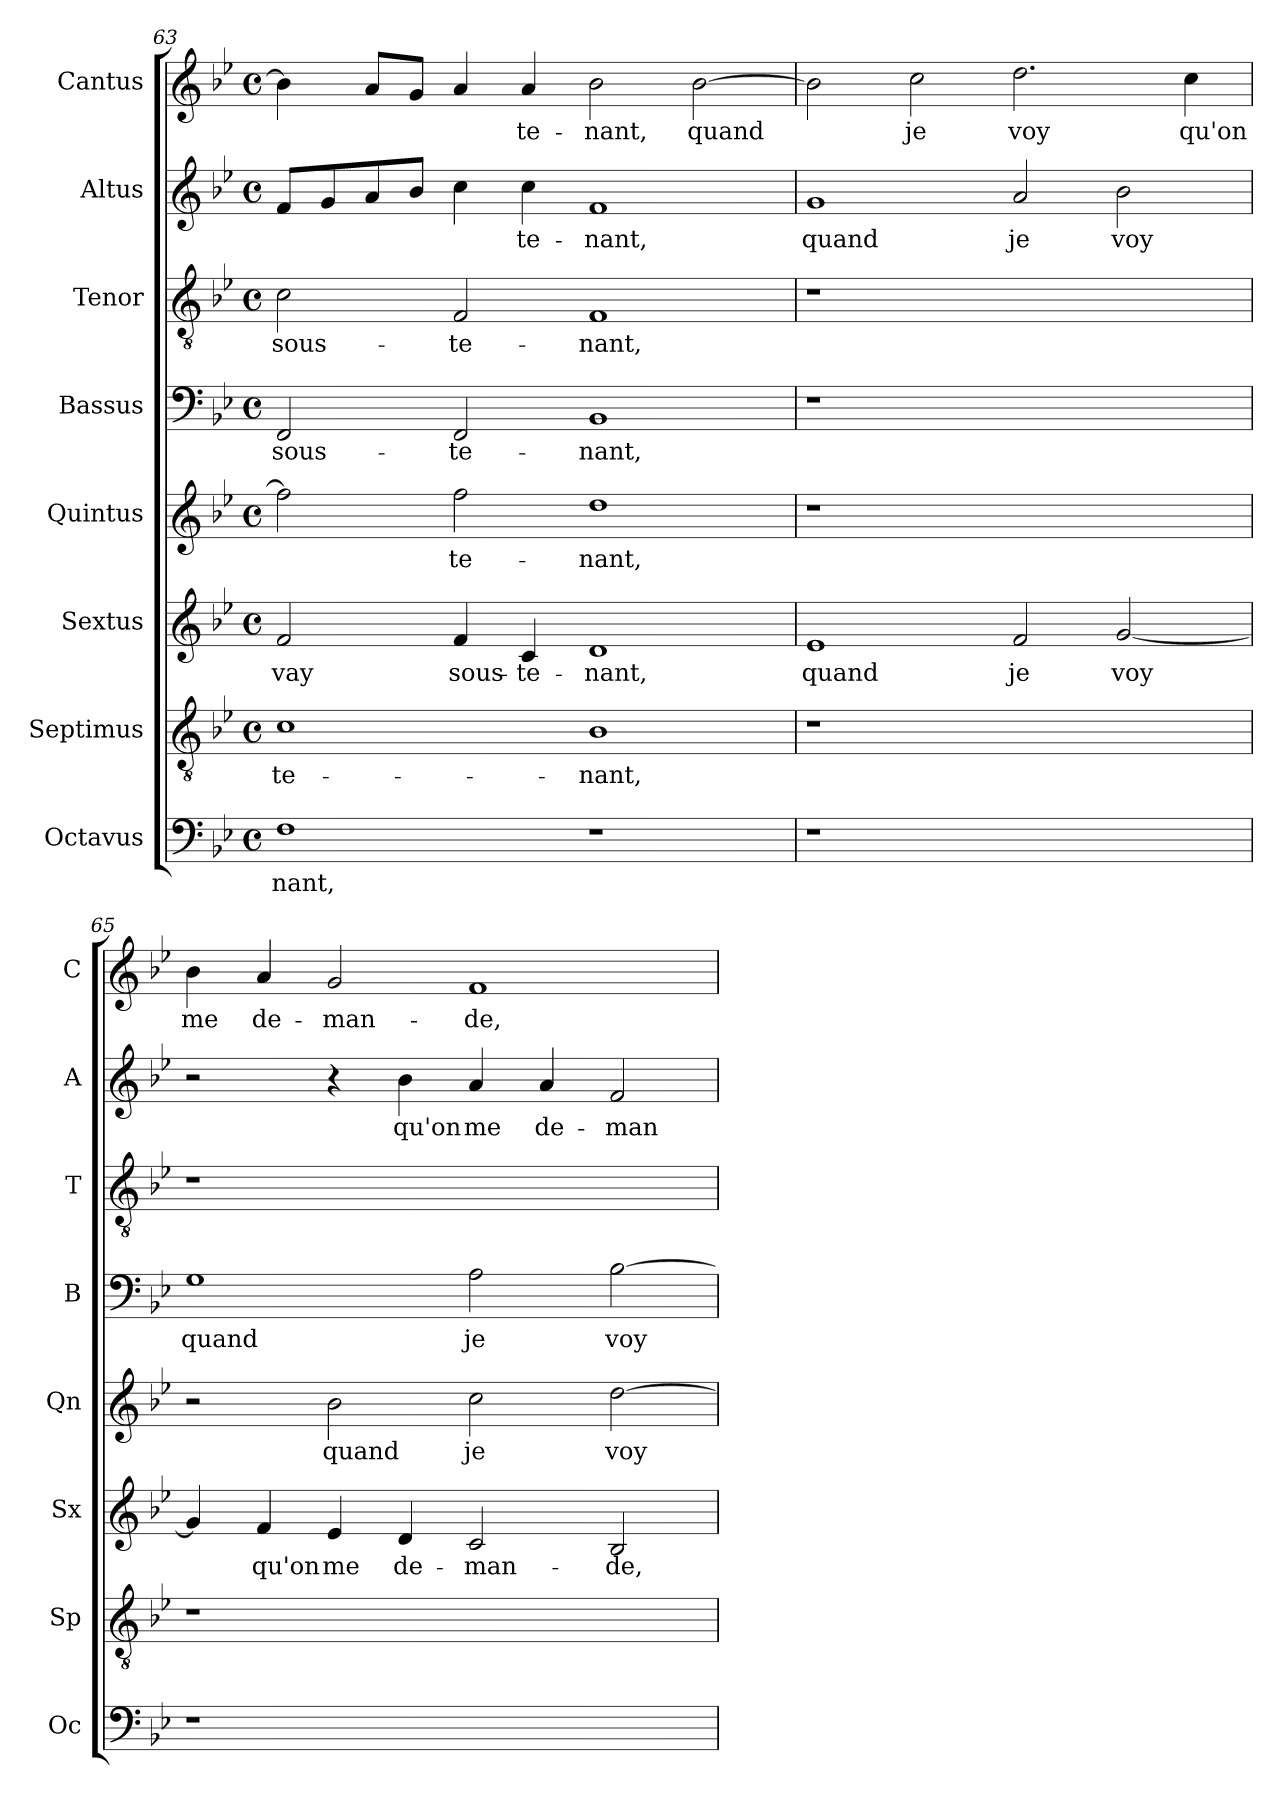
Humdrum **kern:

**kern	**text	**kern	**text	**kern	**text	**kern	**text	**kern	**text	**kern	**text	**kern	**text	**kern	**text
*part8	*part8	*part7	*part7	*part6	*part6	*part5	*part5	*part4	*part4	*part3	*part3	*part2	*part2	*part1	*part1
*staff8	*staff8	*staff7	*staff7	*staff6	*staff6	*staff5	*staff5	*staff4	*staff4	*staff3	*staff3	*staff2	*staff2	*staff1	*staff1
*I"Octavus	*	*I"Septimus	*	*I"Sextus	*	*I"Quintus	*	*I"Bassus	*	*I"Tenor	*	*I"Altus	*	*I"Cantus	*
*I'Oc	*	*I'Sp	*	*I'Sx	*	*I'Qn	*	*I'B	*	*I'T	*	*I'A	*	*I'C	*
*clefF4	*	*clefGv2	*	*clefG2	*	*clefG2	*	*clefF4	*	*clefGv2	*	*clefG2	*	*clefG2	*
*k[b-e-]	*	*k[b-e-]	*	*k[b-e-]	*	*k[b-e-]	*	*k[b-e-]	*	*k[b-e-]	*	*k[b-e-]	*	*k[b-e-]	*
*B-:	*	*B-:	*	*B-:	*	*B-:	*	*B-:	*	*B-:	*	*B-:	*	*B-:	*
*M4/4	*	*M4/4	*	*M4/4	*	*M4/4	*	*M4/4	*	*M4/4	*	*M4/4	*	*M4/4	*
*met(c)	*	*met(c)	*	*met(c)	*	*met(c)	*	*met(c)	*	*met(c)	*	*met(c)	*	*met(c)	*
=63	=63	=63	=63	=63	=63	=63	=63	=63	=63	=63	=63	=63	=63	=63	=63
!	!LO:LY:b	!	!LO:LY:b	!	!LO:LY:b	!	!	!	!LO:LY:b	!	!LO:LY:b	!	!	!	!
1F	-nant,	1c	-te-	2f/	vay	2ff\]	.	2FF/	sous-	2c\	sous-	8f/L	.	4b-\]	.
.	.	.	.	.	.	.	.	.	.	.	.	8g/	.	.	.
.	.	.	.	.	.	.	.	.	.	.	.	8a/	.	8a/L	.
.	.	.	.	.	.	.	.	.	.	.	.	8b-/J	.	8g/J	.
!	!	!	!	!	!LO:LY:b	!	!LO:LY:b	!	!LO:LY:b	!	!LO:LY:b	!	!	!	!
.	.	.	.	4f/	sous-	2ff\	-te-	2FF/	-te-	2F/	-te-	4cc\	.	4a/	.
!	!	!	!	!	!LO:LY:b	!	!	!	!	!	!	!	!LO:LY:b	!	!LO:LY:b
.	.	.	.	4c/	-te-	.	.	.	.	.	.	4cc\	-te-	4a/	-te-
!	!	!	!LO:LY:b	!	!LO:LY:b	!	!LO:LY:b	!	!LO:LY:b	!	!LO:LY:b	!	!LO:LY:b	!	!LO:LY:b
1r	.	1B-	-nant,	1d	-nant,	1dd	-nant,	1BB-	-nant,	1F	-nant,	1f	-nant,	2b-\	-nant,
!	!	!	!	!	!	!	!	!	!	!	!	!	!	!	!LO:LY:b
.	.	.	.	.	.	.	.	.	.	.	.	.	.	[2b-\	quand
=64	=64	=64	=64	=64	=64	=64	=64	=64	=64	=64	=64	=64	=64	=64	=64
!	!	!	!	!	!LO:LY:b	!	!	!	!	!	!	!	!LO:LY:b	!	!
1r	.	1r	.	1e-	quand	1r	.	1r	.	1r	.	1g	quand	2b-\]	.
!	!	!	!	!	!	!	!	!	!	!	!	!	!	!	!LO:LY:b
.	.	.	.	.	.	.	.	.	.	.	.	.	.	2cc\	je
!	!	!	!	!	!LO:LY:b	!	!	!	!	!	!	!	!LO:LY:b	!	!LO:LY:b
1ryy	.	1ryy	.	2f/	je	1ryy	.	1ryy	.	1ryy	.	2a/	je	2.dd\	voy
!	!	!	!	!	!LO:LY:b	!	!	!	!	!	!	!	!LO:LY:b	!	!
.	.	.	.	[2g/	voy	.	.	.	.	.	.	2b-\	voy	.	.
!	!	!	!	!	!	!	!	!	!	!	!	!	!	!	!LO:LY:b
.	.	.	.	.	.	.	.	.	.	.	.	.	.	4cc\	qu'on
!!LO:LB:g=z
=65	=65	=65	=65	=65	=65	=65	=65	=65	=65	=65	=65	=65	=65	=65	=65
!	!	!	!	!	!	!	!	!	!LO:LY:b	!	!	!	!	!	!LO:LY:b
1r	.	1r	.	4g/]	.	2r	.	1G	quand	1r	.	2r	.	4b-\	me
!	!	!	!	!	!LO:LY:b	!	!	!	!	!	!	!	!	!	!LO:LY:b
.	.	.	.	4f/	qu'on	.	.	.	.	.	.	.	.	4a/	de-
!	!	!	!	!	!LO:LY:b	!	!LO:LY:b	!	!	!	!	!	!	!	!LO:LY:b
.	.	.	.	4e-/	me	2b-\	quand	.	.	.	.	4r	.	2g/	-man-
!	!	!	!	!	!LO:LY:b	!	!	!	!	!	!	!	!LO:LY:b	!	!
.	.	.	.	4d/	de-	.	.	.	.	.	.	4b-\	qu'on	.	.
!	!	!	!	!	!LO:LY:b	!	!LO:LY:b	!	!LO:LY:b	!	!	!	!LO:LY:b	!	!LO:LY:b
1ryy	.	1ryy	.	2c/	-man-	2cc\	je	2A\	je	1ryy	.	4a/	me	1f	-de,
!	!	!	!	!	!	!	!	!	!	!	!	!	!LO:LY:b	!	!
.	.	.	.	.	.	.	.	.	.	.	.	4a/	de-	.	.
!	!	!	!	!	!LO:LY:b	!	!LO:LY:b	!	!LO:LY:b	!	!	!	!LO:LY:b	!	!
.	.	.	.	2B-/	-de,	[2dd\	voy	[2B-\	voy	.	.	2f/	-man-	.	.
=	=	=	=	=	=	=	=	=	=	=	=	=	=	=	=
*-	*-	*-	*-	*-	*-	*-	*-	*-	*-	*-	*-	*-	*-	*-	*-
